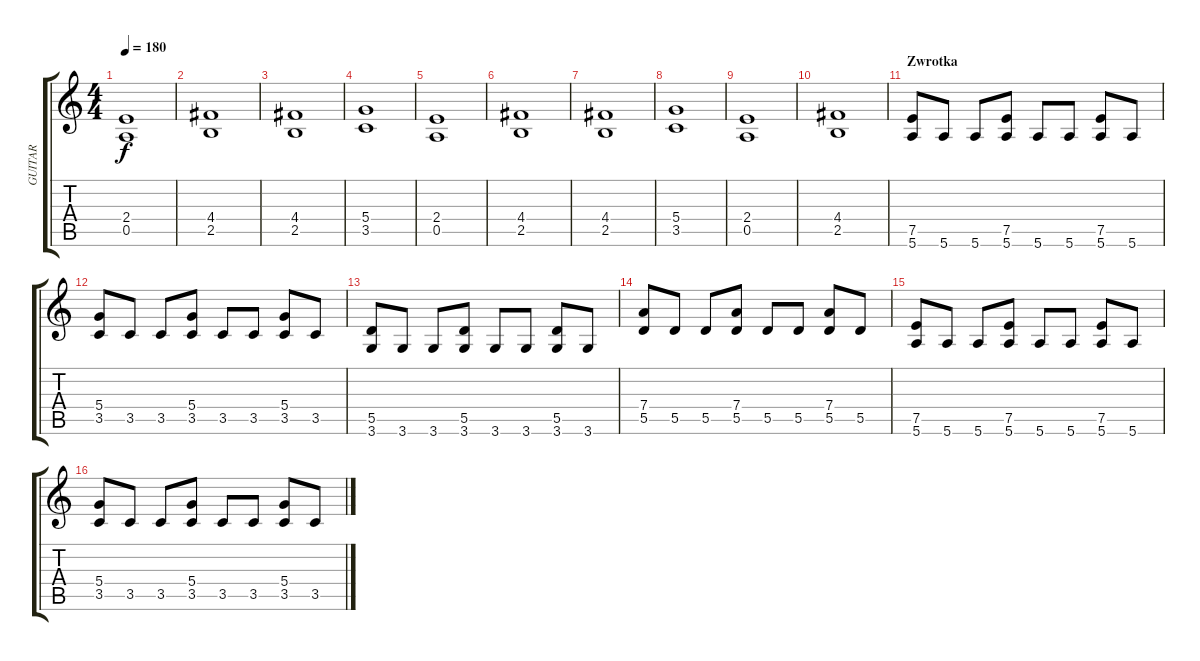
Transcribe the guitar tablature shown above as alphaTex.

\track ("GUITAR" "GUITAR") {instrument overdrivenguitar}
\staff {score tabs}
\tuning (E4 B3 G3 D3 A2 E2) {hide}
\ts (4 4)
\tempo 180
\clef g2
\ks c
(2.4 0.5).1{dy f} |
(4.4 2.5).1 |
(4.4 2.5).1 |
(5.4 3.5).1 |
(2.4 0.5).1 |
(4.4 2.5).1 |
(4.4 2.5).1 |
(5.4 3.5).1 |
(2.4 0.5).1 |
(4.4 2.5).1 |
\section ("" "Zwrotka")
(7.5 5.6).8 5.6.8 5.6.8 (7.5 5.6).8 5.6.8 5.6.8 (7.5 5.6).8 5.6.8 |
(5.4 3.5).8 3.5.8 3.5.8 (5.4 3.5).8 3.5.8 3.5.8 (5.4 3.5).8 3.5.8 |
(5.5 3.6).8 3.6.8 3.6.8 (5.5 3.6).8 3.6.8 3.6.8 (5.5 3.6).8 3.6.8 |
(7.4 5.5).8 5.5.8 5.5.8 (7.4 5.5).8 5.5.8 5.5.8 (7.4 5.5).8 5.5.8 |
(7.5 5.6).8 5.6.8 5.6.8 (7.5 5.6).8 5.6.8 5.6.8 (7.5 5.6).8 5.6.8 |
(5.4 3.5).8 3.5.8 3.5.8 (5.4 3.5).8 3.5.8 3.5.8 (5.4 3.5).8 3.5.8
